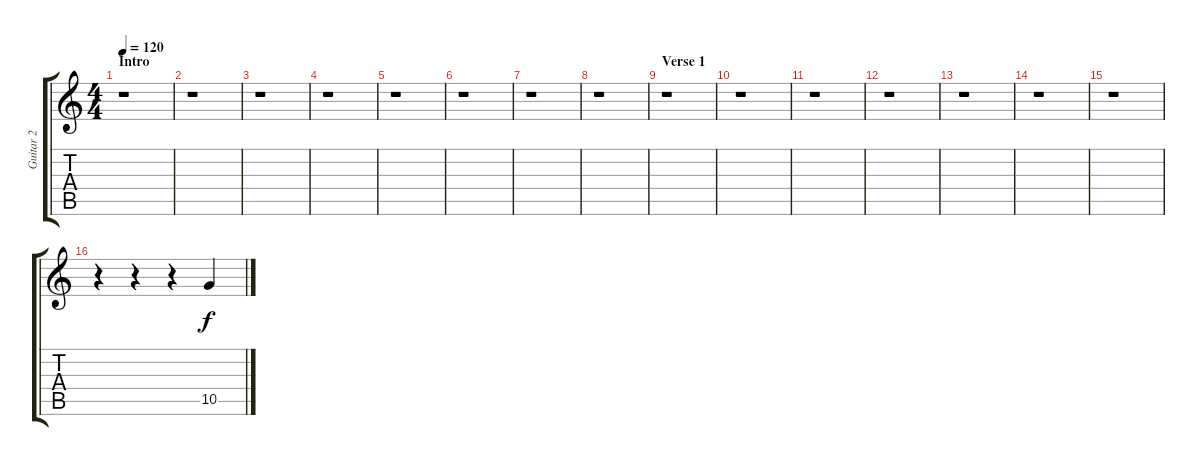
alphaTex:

\track ("Guitar 2" "Guitar 2") {instrument distortionguitar}
\staff {score tabs}
\tuning (E4 B3 G3 D3 A2 E2) {hide}
\ts (4 4)
\section ("" "Intro")
\tempo 120
\clef g2
\ks c
r.1{dy f instrument distortionguitar} |
r.1 |
r.1 |
r.1 |
r.1 |
r.1 |
r.1 |
r.1 |
\section ("" "Verse 1")
r.1 |
r.1 |
r.1 |
r.1 |
r.1 |
r.1 |
r.1 |
r.4 r.4 r.4 10.5{ss}.4
